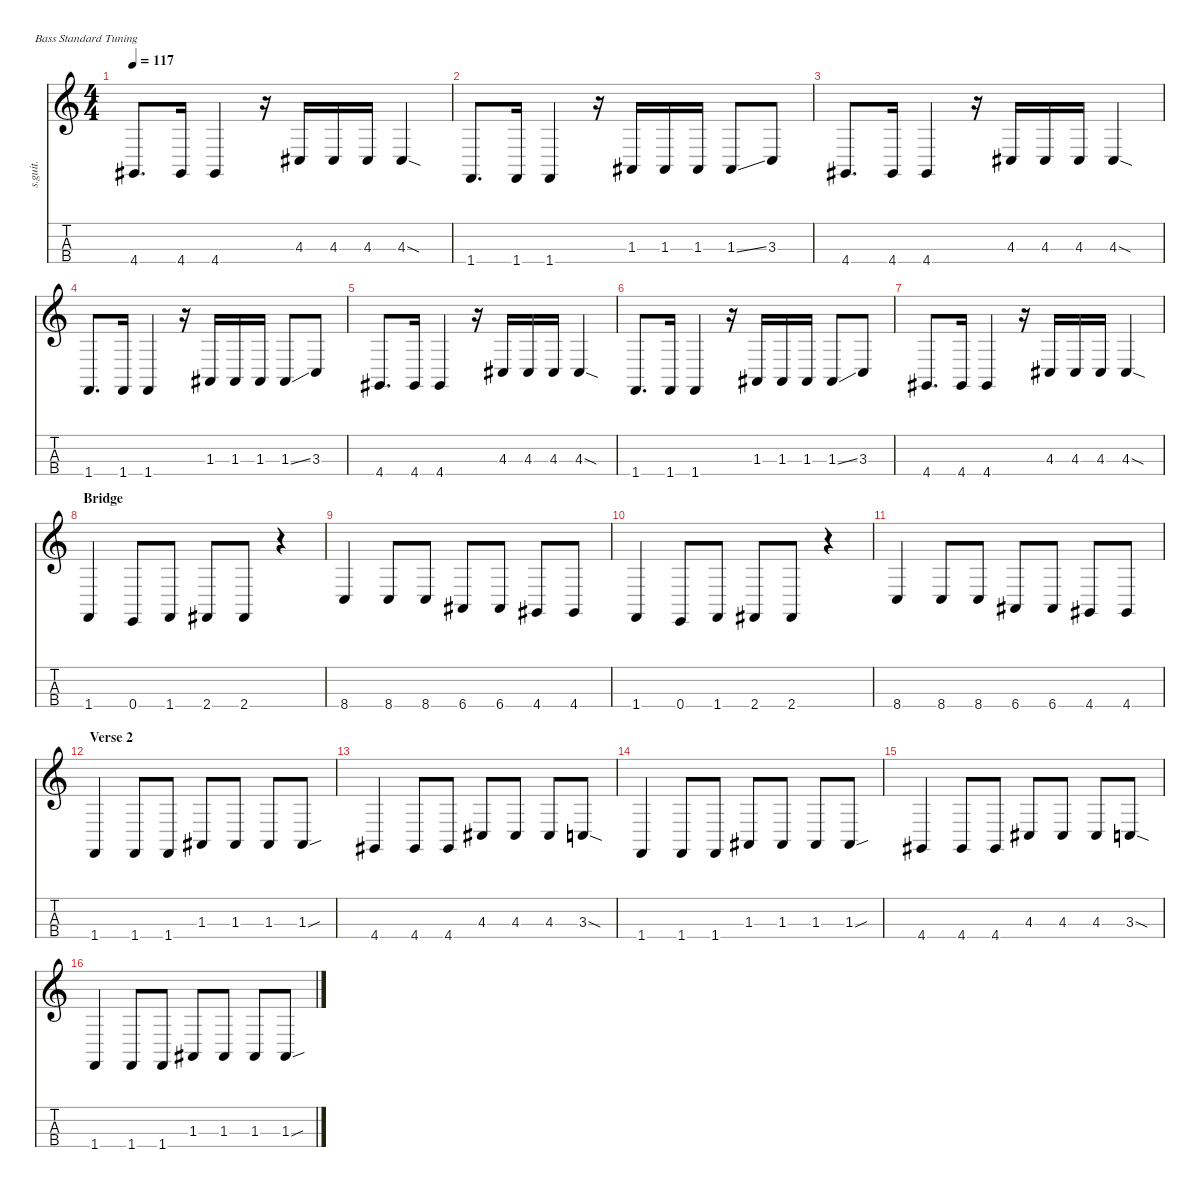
\defaultSystemsLayout 4
\hideDynamics
\bracketExtendMode nobrackets
\track ("Krist Novoselic " "s.guit.") {instrument electricbasspick}
\staff {score tabs}
\tuning (G2 D2 A1 E1)
\ts (4 4)
\tempo 117
\clef g2
\ks c
4.4{acc #}.8{d lyrics (0 "") lyrics (1 "") lyrics (2 "") lyrics (3 "") lyrics (4 "") dy f} 4.4{acc #}.16{lyrics (0 "") lyrics (1 "") lyrics (2 "") lyrics (3 "") lyrics (4 "")} 4.4{acc #}.4{lyrics (0 "") lyrics (1 "") lyrics (2 "") lyrics (3 "") lyrics (4 "")} r.16 4.3{acc #}.16{lyrics (0 "") lyrics (1 "") lyrics (2 "") lyrics (3 "") lyrics (4 "")} 4.3{acc #}.16{lyrics (0 "") lyrics (1 "") lyrics (2 "") lyrics (3 "") lyrics (4 "")} 4.3{acc #}.16{lyrics (0 "") lyrics (1 "") lyrics (2 "") lyrics (3 "") lyrics (4 "")} 4.3{sod acc #}.4{lyrics (0 "") lyrics (1 "") lyrics (2 "") lyrics (3 "") lyrics (4 "")} |
1.4.8{d lyrics (0 "") lyrics (1 "") lyrics (2 "") lyrics (3 "") lyrics (4 "")} 1.4.16{lyrics (0 "") lyrics (1 "") lyrics (2 "") lyrics (3 "") lyrics (4 "")} 1.4.4{lyrics (0 "") lyrics (1 "") lyrics (2 "") lyrics (3 "") lyrics (4 "")} r.16 1.3{acc #}.16{lyrics (0 "") lyrics (1 "") lyrics (2 "") lyrics (3 "") lyrics (4 "")} 1.3{acc #}.16{lyrics (0 "") lyrics (1 "") lyrics (2 "") lyrics (3 "") lyrics (4 "")} 1.3{acc #}.16{lyrics (0 "") lyrics (1 "") lyrics (2 "") lyrics (3 "") lyrics (4 "")} 1.3{ss acc #}.8{lyrics (0 "") lyrics (1 "") lyrics (2 "") lyrics (3 "") lyrics (4 "")} 3.3.8{lyrics (0 "") lyrics (1 "") lyrics (2 "") lyrics (3 "") lyrics (4 "")} |
4.4{acc #}.8{d lyrics (0 "") lyrics (1 "") lyrics (2 "") lyrics (3 "") lyrics (4 "")} 4.4{acc #}.16{lyrics (0 "") lyrics (1 "") lyrics (2 "") lyrics (3 "") lyrics (4 "")} 4.4{acc #}.4{lyrics (0 "") lyrics (1 "") lyrics (2 "") lyrics (3 "") lyrics (4 "")} r.16 4.3{acc #}.16{lyrics (0 "") lyrics (1 "") lyrics (2 "") lyrics (3 "") lyrics (4 "")} 4.3{acc #}.16{lyrics (0 "") lyrics (1 "") lyrics (2 "") lyrics (3 "") lyrics (4 "")} 4.3{acc #}.16{lyrics (0 "") lyrics (1 "") lyrics (2 "") lyrics (3 "") lyrics (4 "")} 4.3{sod acc #}.4{lyrics (0 "") lyrics (1 "") lyrics (2 "") lyrics (3 "") lyrics (4 "")} |
1.4.8{d lyrics (0 "") lyrics (1 "") lyrics (2 "") lyrics (3 "") lyrics (4 "")} 1.4.16{lyrics (0 "") lyrics (1 "") lyrics (2 "") lyrics (3 "") lyrics (4 "")} 1.4.4{lyrics (0 "") lyrics (1 "") lyrics (2 "") lyrics (3 "") lyrics (4 "")} r.16 1.3{acc #}.16{lyrics (0 "") lyrics (1 "") lyrics (2 "") lyrics (3 "") lyrics (4 "")} 1.3{acc #}.16{lyrics (0 "") lyrics (1 "") lyrics (2 "") lyrics (3 "") lyrics (4 "")} 1.3{acc #}.16{lyrics (0 "") lyrics (1 "") lyrics (2 "") lyrics (3 "") lyrics (4 "")} 1.3{ss acc #}.8{lyrics (0 "") lyrics (1 "") lyrics (2 "") lyrics (3 "") lyrics (4 "")} 3.3.8{lyrics (0 "") lyrics (1 "") lyrics (2 "") lyrics (3 "") lyrics (4 "")} |
4.4{acc #}.8{d lyrics (0 "") lyrics (1 "") lyrics (2 "") lyrics (3 "") lyrics (4 "")} 4.4{acc #}.16{lyrics (0 "") lyrics (1 "") lyrics (2 "") lyrics (3 "") lyrics (4 "")} 4.4{acc #}.4{lyrics (0 "") lyrics (1 "") lyrics (2 "") lyrics (3 "") lyrics (4 "")} r.16 4.3{acc #}.16{lyrics (0 "") lyrics (1 "") lyrics (2 "") lyrics (3 "") lyrics (4 "")} 4.3{acc #}.16{lyrics (0 "") lyrics (1 "") lyrics (2 "") lyrics (3 "") lyrics (4 "")} 4.3{acc #}.16{lyrics (0 "") lyrics (1 "") lyrics (2 "") lyrics (3 "") lyrics (4 "")} 4.3{sod acc #}.4{lyrics (0 "") lyrics (1 "") lyrics (2 "") lyrics (3 "") lyrics (4 "")} |
1.4.8{d lyrics (0 "") lyrics (1 "") lyrics (2 "") lyrics (3 "") lyrics (4 "")} 1.4.16{lyrics (0 "") lyrics (1 "") lyrics (2 "") lyrics (3 "") lyrics (4 "")} 1.4.4{lyrics (0 "") lyrics (1 "") lyrics (2 "") lyrics (3 "") lyrics (4 "")} r.16 1.3{acc #}.16{lyrics (0 "") lyrics (1 "") lyrics (2 "") lyrics (3 "") lyrics (4 "")} 1.3{acc #}.16{lyrics (0 "") lyrics (1 "") lyrics (2 "") lyrics (3 "") lyrics (4 "")} 1.3{acc #}.16{lyrics (0 "") lyrics (1 "") lyrics (2 "") lyrics (3 "") lyrics (4 "")} 1.3{ss acc #}.8{lyrics (0 "") lyrics (1 "") lyrics (2 "") lyrics (3 "") lyrics (4 "")} 3.3.8{lyrics (0 "") lyrics (1 "") lyrics (2 "") lyrics (3 "") lyrics (4 "")} |
4.4{acc #}.8{d lyrics (0 "") lyrics (1 "") lyrics (2 "") lyrics (3 "") lyrics (4 "")} 4.4{acc #}.16{lyrics (0 "") lyrics (1 "") lyrics (2 "") lyrics (3 "") lyrics (4 "")} 4.4{acc #}.4{lyrics (0 "") lyrics (1 "") lyrics (2 "") lyrics (3 "") lyrics (4 "")} r.16 4.3{acc #}.16{lyrics (0 "") lyrics (1 "") lyrics (2 "") lyrics (3 "") lyrics (4 "")} 4.3{acc #}.16{lyrics (0 "") lyrics (1 "") lyrics (2 "") lyrics (3 "") lyrics (4 "")} 4.3{acc #}.16{lyrics (0 "") lyrics (1 "") lyrics (2 "") lyrics (3 "") lyrics (4 "")} 4.3{sod acc #}.4{lyrics (0 "") lyrics (1 "") lyrics (2 "") lyrics (3 "") lyrics (4 "")} |
\section ("" "Bridge")
1.4.4{lyrics (0 "") lyrics (1 "") lyrics (2 "") lyrics (3 "") lyrics (4 "")} 0.4.8{lyrics (0 "") lyrics (1 "") lyrics (2 "") lyrics (3 "") lyrics (4 "")} 1.4.8{lyrics (0 "") lyrics (1 "") lyrics (2 "") lyrics (3 "") lyrics (4 "")} 2.4{acc #}.8{lyrics (0 "") lyrics (1 "") lyrics (2 "") lyrics (3 "") lyrics (4 "")} 2.4{acc #}.8{lyrics (0 "") lyrics (1 "") lyrics (2 "") lyrics (3 "") lyrics (4 "")} r.4 |
8.4.4{lyrics (0 "") lyrics (1 "") lyrics (2 "") lyrics (3 "") lyrics (4 "")} 8.4.8{lyrics (0 "") lyrics (1 "") lyrics (2 "") lyrics (3 "") lyrics (4 "")} 8.4.8{lyrics (0 "") lyrics (1 "") lyrics (2 "") lyrics (3 "") lyrics (4 "")} 6.4{acc #}.8{lyrics (0 "") lyrics (1 "") lyrics (2 "") lyrics (3 "") lyrics (4 "")} 6.4{acc #}.8{lyrics (0 "") lyrics (1 "") lyrics (2 "") lyrics (3 "") lyrics (4 "")} 4.4{acc #}.8{lyrics (0 "") lyrics (1 "") lyrics (2 "") lyrics (3 "") lyrics (4 "")} 4.4{acc #}.8{lyrics (0 "") lyrics (1 "") lyrics (2 "") lyrics (3 "") lyrics (4 "")} |
1.4.4{lyrics (0 "") lyrics (1 "") lyrics (2 "") lyrics (3 "") lyrics (4 "")} 0.4.8{lyrics (0 "") lyrics (1 "") lyrics (2 "") lyrics (3 "") lyrics (4 "")} 1.4.8{lyrics (0 "") lyrics (1 "") lyrics (2 "") lyrics (3 "") lyrics (4 "")} 2.4{acc #}.8{lyrics (0 "") lyrics (1 "") lyrics (2 "") lyrics (3 "") lyrics (4 "")} 2.4{acc #}.8{lyrics (0 "") lyrics (1 "") lyrics (2 "") lyrics (3 "") lyrics (4 "")} r.4 |
8.4.4{lyrics (0 "") lyrics (1 "") lyrics (2 "") lyrics (3 "") lyrics (4 "")} 8.4.8{lyrics (0 "") lyrics (1 "") lyrics (2 "") lyrics (3 "") lyrics (4 "")} 8.4.8{lyrics (0 "") lyrics (1 "") lyrics (2 "") lyrics (3 "") lyrics (4 "")} 6.4{acc #}.8{lyrics (0 "") lyrics (1 "") lyrics (2 "") lyrics (3 "") lyrics (4 "")} 6.4{acc #}.8{lyrics (0 "") lyrics (1 "") lyrics (2 "") lyrics (3 "") lyrics (4 "")} 4.4{acc #}.8{lyrics (0 "") lyrics (1 "") lyrics (2 "") lyrics (3 "") lyrics (4 "")} 4.4{acc #}.8{lyrics (0 "") lyrics (1 "") lyrics (2 "") lyrics (3 "") lyrics (4 "")} |
\section ("" "Verse 2")
1.4.4{lyrics (0 "") lyrics (1 "") lyrics (2 "") lyrics (3 "") lyrics (4 "") dy mp} 1.4.8{lyrics (0 "") lyrics (1 "") lyrics (2 "") lyrics (3 "") lyrics (4 "")} 1.4.8{lyrics (0 "") lyrics (1 "") lyrics (2 "") lyrics (3 "") lyrics (4 "")} 1.3{acc #}.8{lyrics (0 "") lyrics (1 "") lyrics (2 "") lyrics (3 "") lyrics (4 "")} 1.3{acc #}.8{lyrics (0 "") lyrics (1 "") lyrics (2 "") lyrics (3 "") lyrics (4 "")} 1.3{acc #}.8{lyrics (0 "") lyrics (1 "") lyrics (2 "") lyrics (3 "") lyrics (4 "")} 1.3{sou acc #}.8{lyrics (0 "") lyrics (1 "") lyrics (2 "") lyrics (3 "") lyrics (4 "")} |
4.4{acc #}.4{lyrics (0 "") lyrics (1 "") lyrics (2 "") lyrics (3 "") lyrics (4 "")} 4.4{acc #}.8{lyrics (0 "") lyrics (1 "") lyrics (2 "") lyrics (3 "") lyrics (4 "")} 4.4{acc #}.8{lyrics (0 "") lyrics (1 "") lyrics (2 "") lyrics (3 "") lyrics (4 "")} 4.3{acc #}.8{lyrics (0 "") lyrics (1 "") lyrics (2 "") lyrics (3 "") lyrics (4 "")} 4.3{acc #}.8{lyrics (0 "") lyrics (1 "") lyrics (2 "") lyrics (3 "") lyrics (4 "")} 4.3{acc #}.8{lyrics (0 "") lyrics (1 "") lyrics (2 "") lyrics (3 "") lyrics (4 "")} 3.3{sod}.8{lyrics (0 "") lyrics (1 "") lyrics (2 "") lyrics (3 "") lyrics (4 "")} |
1.4.4{lyrics (0 "") lyrics (1 "") lyrics (2 "") lyrics (3 "") lyrics (4 "")} 1.4.8{lyrics (0 "") lyrics (1 "") lyrics (2 "") lyrics (3 "") lyrics (4 "")} 1.4.8{lyrics (0 "") lyrics (1 "") lyrics (2 "") lyrics (3 "") lyrics (4 "")} 1.3{acc #}.8{lyrics (0 "") lyrics (1 "") lyrics (2 "") lyrics (3 "") lyrics (4 "")} 1.3{acc #}.8{lyrics (0 "") lyrics (1 "") lyrics (2 "") lyrics (3 "") lyrics (4 "")} 1.3{acc #}.8{lyrics (0 "") lyrics (1 "") lyrics (2 "") lyrics (3 "") lyrics (4 "")} 1.3{sou acc #}.8{lyrics (0 "") lyrics (1 "") lyrics (2 "") lyrics (3 "") lyrics (4 "")} |
4.4{acc #}.4{lyrics (0 "") lyrics (1 "") lyrics (2 "") lyrics (3 "") lyrics (4 "")} 4.4{acc #}.8{lyrics (0 "") lyrics (1 "") lyrics (2 "") lyrics (3 "") lyrics (4 "")} 4.4{acc #}.8{lyrics (0 "") lyrics (1 "") lyrics (2 "") lyrics (3 "") lyrics (4 "")} 4.3{acc #}.8{lyrics (0 "") lyrics (1 "") lyrics (2 "") lyrics (3 "") lyrics (4 "")} 4.3{acc #}.8{lyrics (0 "") lyrics (1 "") lyrics (2 "") lyrics (3 "") lyrics (4 "")} 4.3{acc #}.8{lyrics (0 "") lyrics (1 "") lyrics (2 "") lyrics (3 "") lyrics (4 "")} 3.3{sod}.8{lyrics (0 "") lyrics (1 "") lyrics (2 "") lyrics (3 "") lyrics (4 "")} |
1.4.4{lyrics (0 "") lyrics (1 "") lyrics (2 "") lyrics (3 "") lyrics (4 "")} 1.4.8{lyrics (0 "") lyrics (1 "") lyrics (2 "") lyrics (3 "") lyrics (4 "")} 1.4.8{lyrics (0 "") lyrics (1 "") lyrics (2 "") lyrics (3 "") lyrics (4 "")} 1.3{acc #}.8{lyrics (0 "") lyrics (1 "") lyrics (2 "") lyrics (3 "") lyrics (4 "")} 1.3{acc #}.8{lyrics (0 "") lyrics (1 "") lyrics (2 "") lyrics (3 "") lyrics (4 "")} 1.3{acc #}.8{lyrics (0 "") lyrics (1 "") lyrics (2 "") lyrics (3 "") lyrics (4 "")} 1.3{sou acc #}.8{lyrics (0 "") lyrics (1 "") lyrics (2 "") lyrics (3 "") lyrics (4 "")}
